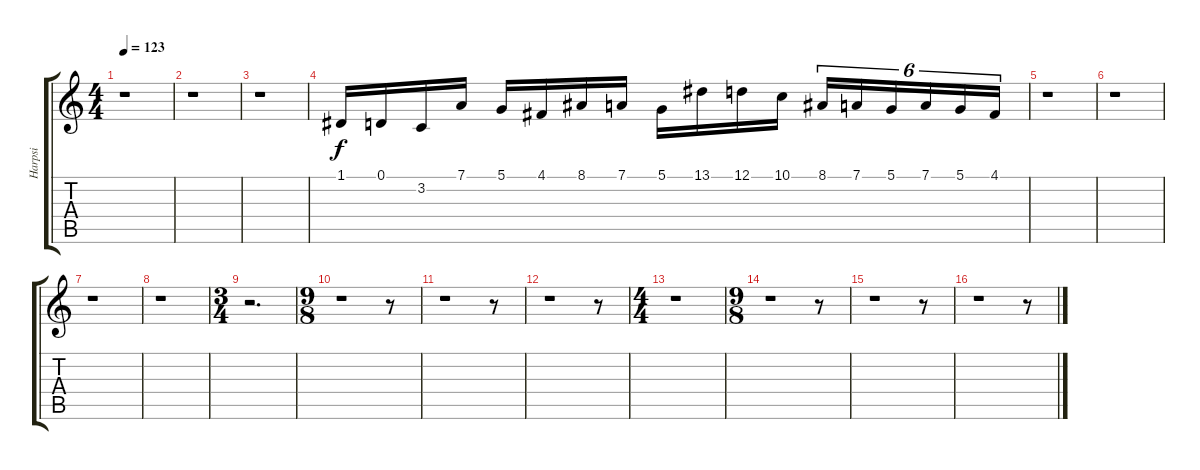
\track ("Harpsi" "Harpsi") {instrument harpsichord}
\staff {score tabs}
\tuning (D4 A3 F3 C3 G2 D2) {hide}
\ts (4 4)
\tempo 123
\clef g2
\ks c
r.1{dy f} |
r.1 |
r.1 |
1.1.16 0.1.16 3.2.16 7.1.16 5.1.16 4.1.16 8.1.16 7.1.16 5.1.16 13.1.16 12.1.16 10.1.16 8.1.16{tu (6 4)} 7.1.16{tu (6 4)} 5.1.16{tu (6 4)} 7.1.16{tu (6 4)} 5.1.16{tu (6 4)} 4.1.16{tu (6 4)} |
r.1 |
r.1 |
r.1 |
r.1 |
\ts (3 4)
r.2{d} |
\ts (9 8)
r.1 r.8 |
r.1 r.8 |
r.1 r.8 |
\ts (4 4)
r.1 |
\ts (9 8)
r.1 r.8 |
r.1 r.8 |
r.1 r.8
